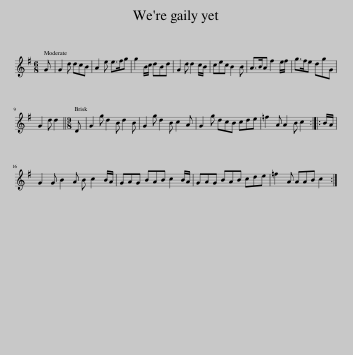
X:1
L:1/8
M:6/8
I:linebreak $
K:G
V:1 treble
V:1
 G | G2 d dcB | A2 e e>fg | g2 B/c/ dBd | G2 d d2 c/B/ | %5
 cec B2 B | A>BA f2 e/f/ | g>fe dgG |$ G2 d d2 ||[M:9/8] D | %10
 G2 g d2 B d2 B | G2 g d2 B c2 A | G2 g dcB cde | =f2 A A2 B c2 :: B/A/ |$ %15
 G2 G B2 A B c2 B/A/ | GAG BAB c2 B/A/ | GAG BAB cde | =f2 A AAB c2 :| %19
